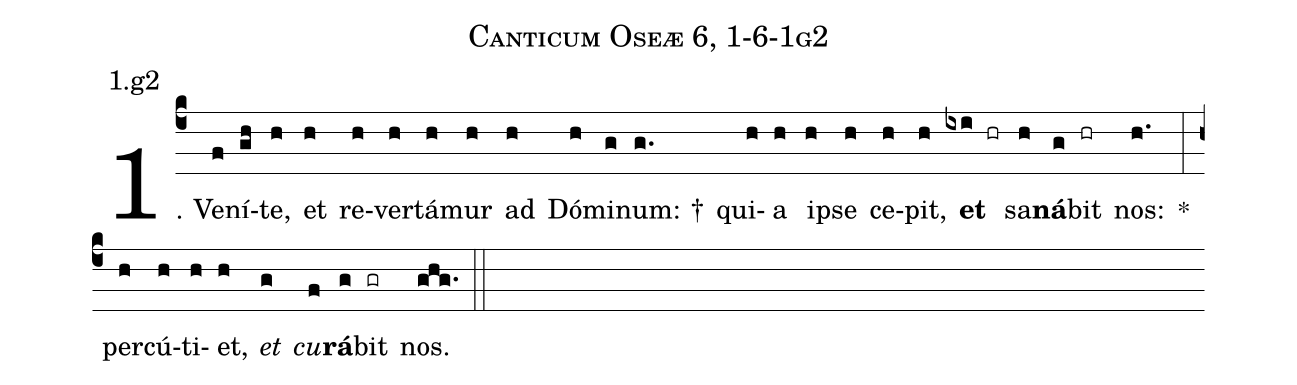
name: Canticum Oseæ 6, 1-6-1g2;
annotation: 1.g2;
%%
(c4)1. Ve(f)ní(gh)te,(h) et(h) re(h)ver(h)tá(h)mur(h) ad(h) Dó(h)mi(g)num: †(g.) qui(h)a(h) ip(h)se(h) ce(h)pit,(h) <b>et</b>(ixi hr) sa(h)<b>ná</b>(g)bit(hr) nos:(h.) *(:) per(h)cú(h)ti(h)et,(h) <i>et</i>(g) <i>cu</i>(f)<b>rá</b>(g)bit(gr) nos.(ghg.) (::)
